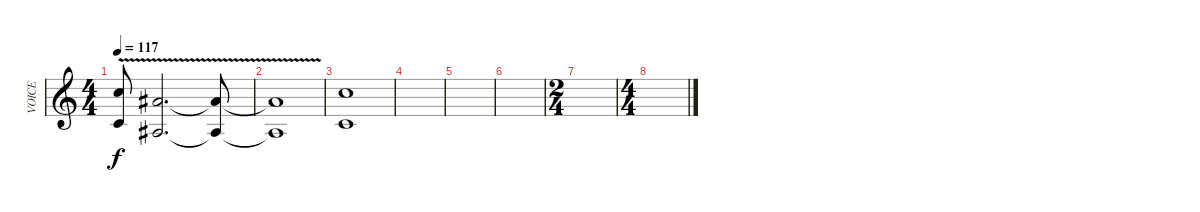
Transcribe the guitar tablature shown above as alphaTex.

\track ("VOICE" "VOICE") {instrument clarinet}
\staff {score}
\tuning (E4 B3 G3 D3 A2 E2) {hide}
\ts (4 4)
\tempo 117
\clef g2
\ks c
(13.2{v t} 10.4{v t}).8{dy f} (11.2{v} 8.4{v}).2{d} (11.2{v t} 8.4{v t}).8 |
(11.2{v t} 8.4{v t}).1 |
(13.2 10.4).1 |
|
|
|
\ts (2 4)
|
\ts (4 4)
